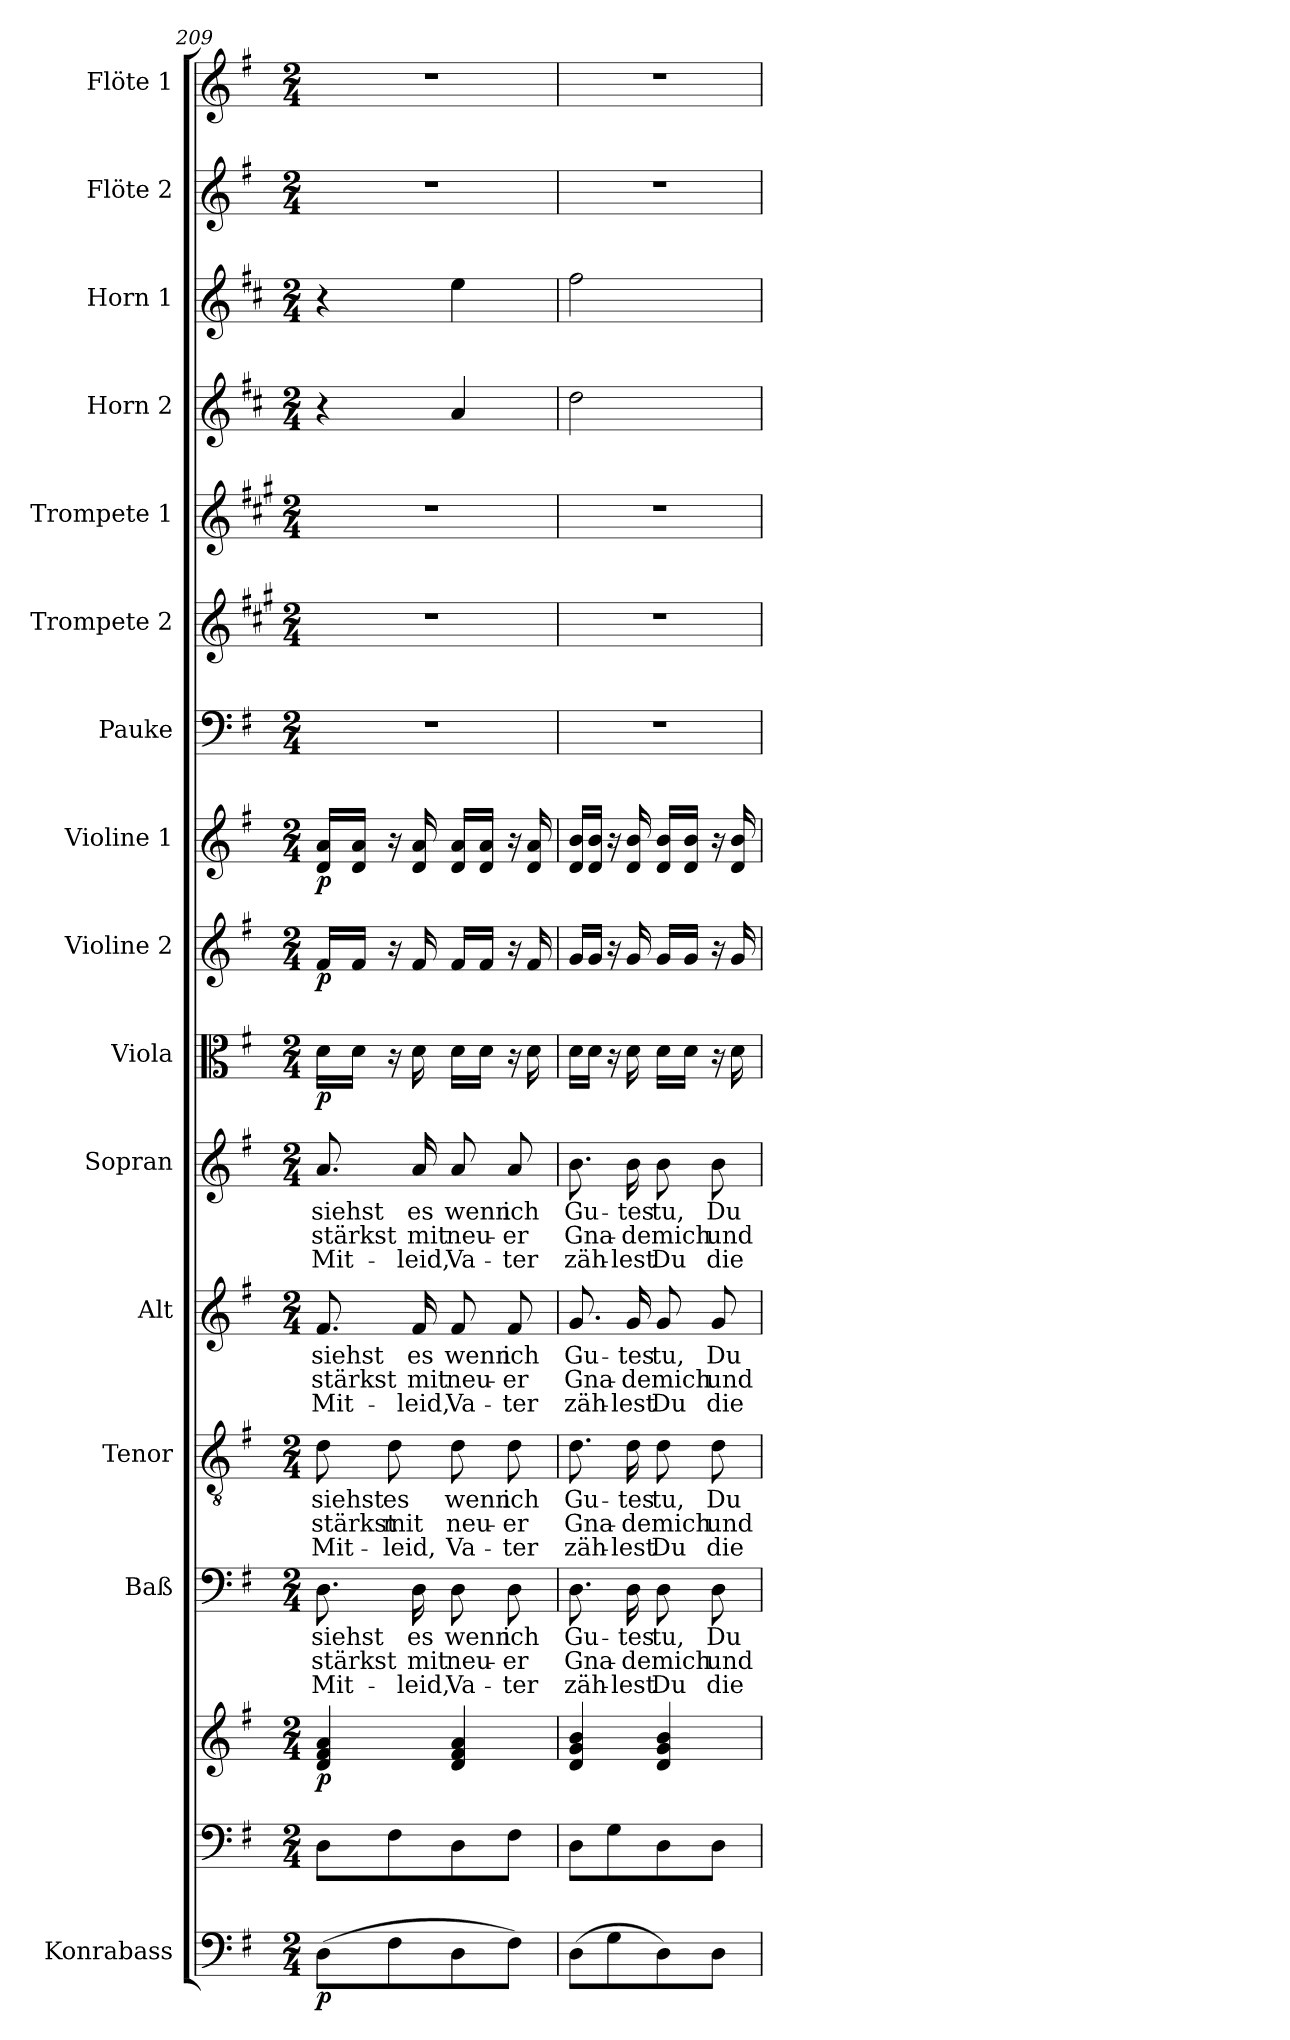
**kern	**dynam	**kern	**kern	**dynam	**kern	**text	**text	**text	**kern	**text	**text	**text	**kern	**text	**text	**text	**kern	**text	**text	**text	**kern	**dynam	**kern	**dynam	**kern	**dynam	**kern	**kern	**kern	**kern	**kern	**kern	**kern
*part16	*part16	*part15	*part15	*part15	*part14	*part14	*part14	*part14	*part13	*part13	*part13	*part13	*part12	*part12	*part12	*part12	*part11	*part11	*part11	*part11	*part10	*part10	*part9	*part9	*part8	*part8	*part7	*part6	*part5	*part4	*part3	*part2	*part1
*staff17	*staff17	*staff16	*staff15	*staff15/16	*staff14	*staff14	*staff14	*staff14	*staff13	*staff13	*staff13	*staff13	*staff12	*staff12	*staff12	*staff12	*staff11	*staff11	*staff11	*staff11	*staff10	*staff10	*staff9	*staff9	*staff8	*staff8	*staff7	*staff6	*staff5	*staff4	*staff3	*staff2	*staff1
*I"Konrabass	*	*	*	*	*I"Baß	*	*	*	*I"Tenor	*	*	*	*I"Alt	*	*	*	*I"Sopran	*	*	*	*I"Viola	*	*I"Violine 2	*	*I"Violine 1	*	*I"Pauke	*I"Trompete 2	*I"Trompete 1	*I"Horn 2	*I"Horn 1	*I"Flöte 2	*I"Flöte 1
*I'Kb.	*	*	*	*	*I'Baß	*	*	*	*I'Ten	*	*	*	*I'Alt	*	*	*	*I'Sop	*	*	*	*I'Vla.	*	*I'Vln. 2	*	*I'Vln. 1	*	*I'Pk.	*I'Trp. 2	*I'Trp. 1	*I'Hrn. 2	*I'Hrn. 1	*I'Fl. 2	*I'Fl. 1
*clefF4	*	*clefF4	*clefG2	*	*clefF4	*	*	*	*clefGv2	*	*	*	*clefG2	*	*	*	*clefG2	*	*	*	*clefC3	*	*clefG2	*	*clefG2	*	*clefF4	*clefG2	*clefG2	*clefG2	*clefG2	*clefG2	*clefG2
*ITrd7c12	*	*	*	*	*	*	*	*	*	*	*	*	*	*	*	*	*	*	*	*	*	*	*	*	*	*	*	*ITrd1c2	*ITrd1c2	*ITrd4c7	*ITrd4c7	*	*
*k[f#]	*	*k[f#]	*k[f#]	*	*k[f#]	*	*	*	*k[f#]	*	*	*	*k[f#]	*	*	*	*k[f#]	*	*	*	*k[f#]	*	*k[f#]	*	*k[f#]	*	*k[f#]	*k[f#]	*k[f#]	*k[f#]	*k[f#]	*k[f#]	*k[f#]
*G:	*	*G:	*G:	*	*G:	*	*	*	*G:	*	*	*	*G:	*	*	*	*G:	*	*	*	*G:	*	*G:	*	*G:	*	*G:	*G:	*G:	*G:	*G:	*G:	*G:
*M2/4	*	*M2/4	*M2/4	*	*M2/4	*	*	*	*M2/4	*	*	*	*M2/4	*	*	*	*M2/4	*	*	*	*M2/4	*	*M2/4	*	*M2/4	*	*M2/4	*M2/4	*M2/4	*M2/4	*M2/4	*M2/4	*M2/4
=209	=209	=209	=209	=209	=209	=209	=209	=209	=209	=209	=209	=209	=209	=209	=209	=209	=209	=209	=209	=209	=209	=209	=209	=209	=209	=209	=209	=209	=209	=209	=209	=209	=209
!	!LO:DY:b	!	!	!LO:DY:b	!	!LO:LY:b	!LO:LY:b	!LO:LY:b	!	!LO:LY:b	!LO:LY:b	!LO:LY:b	!	!LO:LY:b	!LO:LY:b	!LO:LY:b	!	!LO:LY:b	!LO:LY:b	!LO:LY:b	!	!LO:DY:b	!	!LO:DY:b	!	!LO:DY:b	!	!	!	!	!	!	!
(>8DD\L	p	8D\L	4d/ 4f#/ 4a/	p	8.D\	siehst	stärkst	Mit-	8d\	siehst	stärkst	Mit-	8.f#/	siehst	stärkst	Mit-	8.a/	siehst	stärkst	Mit-	16d\LL	p	16f#/LL	p	16d/ 16a/LL	p	2r	2r	2r	4r	4r	2r	2r
.	.	.	.	.	.	.	.	.	.	.	.	.	.	.	.	.	.	.	.	.	16d\JJ	.	16f#/JJ	.	16d/ 16a/JJ	.	.	.	.	.	.	.	.
!	!	!	!	!	!	!	!	!	!	!LO:LY:b	!LO:LY:b	!LO:LY:b	!	!	!	!	!	!	!	!	!	!	!	!	!	!	!	!	!	!	!	!	!
8FF#\	.	8F#\	.	.	.	.	.	.	8d\	es	mit	-leid,	.	.	.	.	.	.	.	.	16r	.	16r	.	16r	.	.	.	.	.	.	.	.
!	!	!	!	!	!	!LO:LY:b	!LO:LY:b	!LO:LY:b	!	!	!	!	!	!LO:LY:b	!LO:LY:b	!LO:LY:b	!	!LO:LY:b	!LO:LY:b	!LO:LY:b	!	!	!	!	!	!	!	!	!	!	!	!	!
.	.	.	.	.	16D\	es	mit	-leid,	.	.	.	.	16f#/	es	mit	-leid,	16a/	es	mit	-leid,	16d\	.	16f#/	.	16d/ 16a/	.	.	.	.	.	.	.	.
!	!	!	!	!	!	!LO:LY:b	!LO:LY:b	!LO:LY:b	!	!LO:LY:b	!LO:LY:b	!LO:LY:b	!	!LO:LY:b	!LO:LY:b	!LO:LY:b	!	!LO:LY:b	!LO:LY:b	!LO:LY:b	!	!	!	!	!	!	!	!	!	!	!	!	!
8DD\	.	8D\	4d/ 4f#/ 4a/	.	8D\	wenn	neu-	Va-	8d\	wenn	neu-	Va-	8f#/	wenn	neu-	Va-	8a/	wenn	neu-	Va-	16d\LL	.	16f#/LL	.	16d/ 16a/LL	.	.	.	.	4d/	4a\	.	.
.	.	.	.	.	.	.	.	.	.	.	.	.	.	.	.	.	.	.	.	.	16d\JJ	.	16f#/JJ	.	16d/ 16a/JJ	.	.	.	.	.	.	.	.
!	!	!	!	!	!	!LO:LY:b	!LO:LY:b	!LO:LY:b	!	!LO:LY:b	!LO:LY:b	!LO:LY:b	!	!LO:LY:b	!LO:LY:b	!LO:LY:b	!	!LO:LY:b	!LO:LY:b	!LO:LY:b	!	!	!	!	!	!	!	!	!	!	!	!	!
8FF#\J)	.	8F#\J	.	.	8D\	ich	-er	-ter	8d\	ich	-er	-ter	8f#/	ich	-er	-ter	8a/	ich	-er	-ter	16r	.	16r	.	16r	.	.	.	.	.	.	.	.
.	.	.	.	.	.	.	.	.	.	.	.	.	.	.	.	.	.	.	.	.	16d\	.	16f#/	.	16d/ 16a/	.	.	.	.	.	.	.	.
!!LO:PB:g=z
=210	=210	=210	=210	=210	=210	=210	=210	=210	=210	=210	=210	=210	=210	=210	=210	=210	=210	=210	=210	=210	=210	=210	=210	=210	=210	=210	=210	=210	=210	=210	=210	=210	=210
!	!	!	!	!	!	!LO:LY:b	!LO:LY:b	!LO:LY:b	!	!LO:LY:b	!LO:LY:b	!LO:LY:b	!	!LO:LY:b	!LO:LY:b	!LO:LY:b	!	!LO:LY:b	!LO:LY:b	!LO:LY:b	!	!	!	!	!	!	!	!	!	!	!	!	!
(>8DD\L	.	8D\L	4d/ 4g/ 4b/	.	8.D\	Gu-	Gna-	zäh-	8.d\	Gu-	Gna-	zäh-	8.g/	Gu-	Gna-	zäh-	8.b\	Gu-	Gna-	zäh-	16d\LL	.	16g/LL	.	16d/ 16b/LL	.	2r	2r	2r	2g\	2b\	2r	2r
.	.	.	.	.	.	.	.	.	.	.	.	.	.	.	.	.	.	.	.	.	16d\JJ	.	16g/JJ	.	16d/ 16b/JJ	.	.	.	.	.	.	.	.
8GG\	.	8G\	.	.	.	.	.	.	.	.	.	.	.	.	.	.	.	.	.	.	16r	.	16r	.	16r	.	.	.	.	.	.	.	.
!	!	!	!	!	!	!LO:LY:b	!LO:LY:b	!LO:LY:b	!	!LO:LY:b	!LO:LY:b	!LO:LY:b	!	!LO:LY:b	!LO:LY:b	!LO:LY:b	!	!LO:LY:b	!LO:LY:b	!LO:LY:b	!	!	!	!	!	!	!	!	!	!	!	!	!
.	.	.	.	.	16D\	-tes	-de	-lest	16d\	-tes	-de	-lest	16g/	-tes	-de	-lest	16b\	-tes	-de	-lest	16d\	.	16g/	.	16d/ 16b/	.	.	.	.	.	.	.	.
!	!	!	!	!	!	!LO:LY:b	!LO:LY:b	!LO:LY:b	!	!LO:LY:b	!LO:LY:b	!LO:LY:b	!	!LO:LY:b	!LO:LY:b	!LO:LY:b	!	!LO:LY:b	!LO:LY:b	!LO:LY:b	!	!	!	!	!	!	!	!	!	!	!	!	!
8DD\)	.	8D\	4d/ 4g/ 4b/	.	8D\	tu,	mich	Du	8d\	tu,	mich	Du	8g/	tu,	mich	Du	8b\	tu,	mich	Du	16d\LL	.	16g/LL	.	16d/ 16b/LL	.	.	.	.	.	.	.	.
.	.	.	.	.	.	.	.	.	.	.	.	.	.	.	.	.	.	.	.	.	16d\JJ	.	16g/JJ	.	16d/ 16b/JJ	.	.	.	.	.	.	.	.
!	!	!	!	!	!	!LO:LY:b	!LO:LY:b	!LO:LY:b	!	!LO:LY:b	!LO:LY:b	!LO:LY:b	!	!LO:LY:b	!LO:LY:b	!LO:LY:b	!	!LO:LY:b	!LO:LY:b	!LO:LY:b	!	!	!	!	!	!	!	!	!	!	!	!	!
8DD\J	.	8D\J	.	.	8D\	Du	und	die	8d\	Du	und	die	8g/	Du	und	die	8b\	Du	und	die	16r	.	16r	.	16r	.	.	.	.	.	.	.	.
.	.	.	.	.	.	.	.	.	.	.	.	.	.	.	.	.	.	.	.	.	16d\	.	16g/	.	16d/ 16b/	.	.	.	.	.	.	.	.
=	=	=	=	=	=	=	=	=	=	=	=	=	=	=	=	=	=	=	=	=	=	=	=	=	=	=	=	=	=	=	=	=	=
*-	*-	*-	*-	*-	*-	*-	*-	*-	*-	*-	*-	*-	*-	*-	*-	*-	*-	*-	*-	*-	*-	*-	*-	*-	*-	*-	*-	*-	*-	*-	*-	*-	*-
